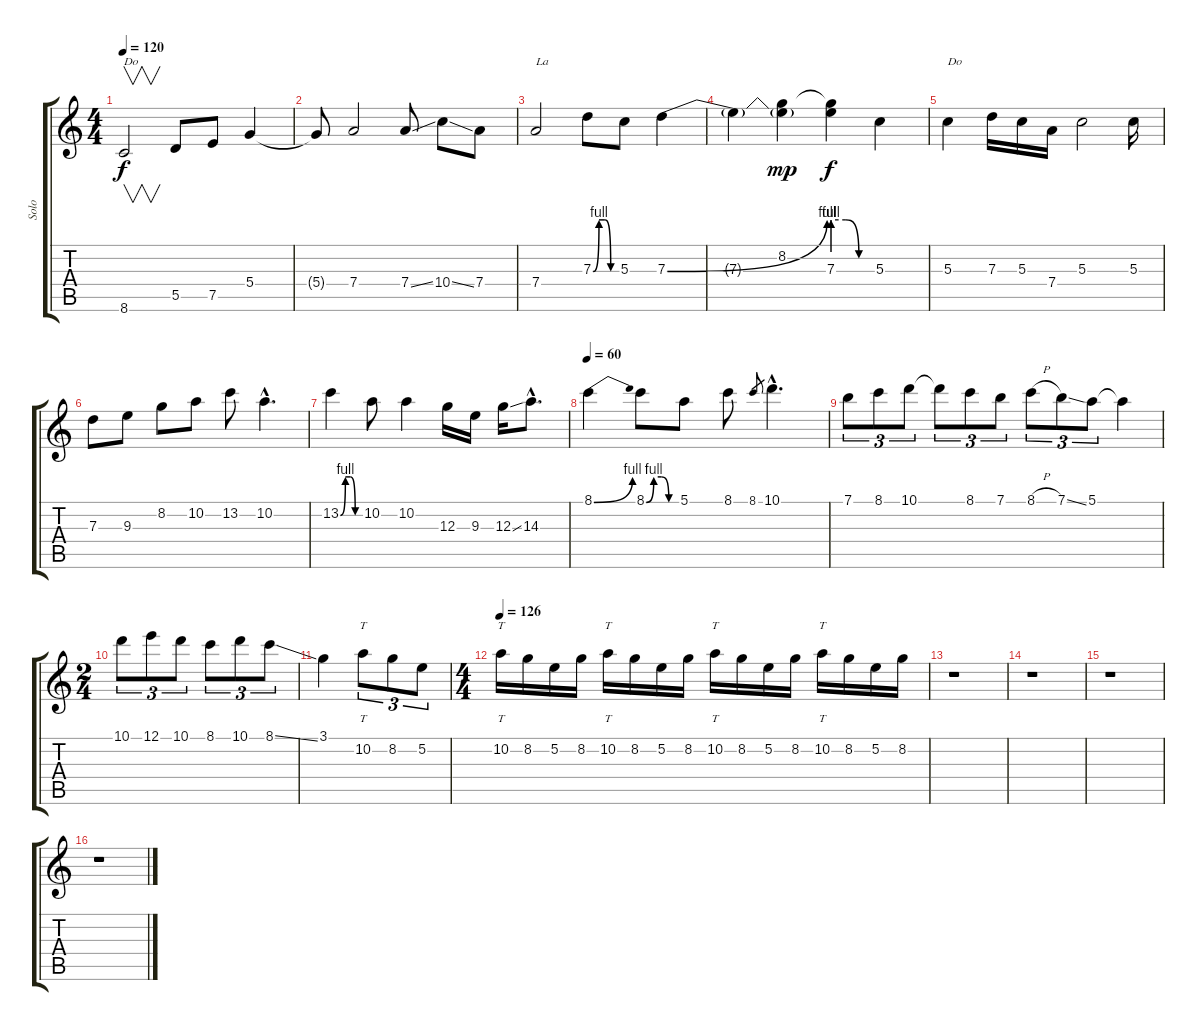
\track ("Solo" "Solo") {instrument overdrivenguitar}
\staff {score tabs}
\tuning (E4 B3 G3 D3 A2 E2) {hide}
\ts (4 4)
\tempo 120
\clef g2
\ks c
8.6.2{v txt "Do" dy f instrument overdrivenguitar} 5.5.8 7.5.8 5.4.4 |
5.4{t}.8 7.4.2 7.4{ss}.8 10.4{ss}.8 7.4.8 |
7.4.2{txt "La"} 7.3{be (custom 0 0 15 4 30 4 45 0 60 0)}.8 5.3.8 7.3{be (bend 0 0 60 4)}.4 |
7.3{t}.4 (8.2 7.3{t}).4{dy mp} (8.2{t} 7.3{be (custom 0 4 20 4 40 0 60 0)}).4{dy f} 5.3.4 |
5.3.4{txt "Do"} 7.3.16 5.3.16 7.4.16 5.3.2 5.3.16 |
7.3.8 9.3.8 8.2.8 10.2.8 13.2.8 10.2{hac}.4{d} |
13.2{be (custom 0 0 15 4 30 4 45 0 60 0)}.4 10.2.8 10.2.4 12.3.16 9.3.16 12.3{ss}.16 14.3{hac}.8{d} |
\tempo 60
8.1{be (bend 0 0 60 4)}.4 8.1{be (custom 0 0 15 4 30 4 45 0 60 0)}.8 5.1.8 8.1.8 8.1.8{gr} 10.1{hac}.4{d} |
7.1.8{tu (3 2)} 8.1.8{tu (3 2)} 10.1.8{tu (3 2)} 10.1{t}.8{tu (3 2)} 8.1.8{tu (3 2)} 7.1.8{tu (3 2)} 8.1{h}.8{tu (3 2)} 7.1{ss}.8{tu (3 2)} 5.1.8{tu (3 2)} 5.1{t}.4 |
\ts (2 4)
10.1.8{tu (3 2)} 12.1.8{tu (3 2)} 10.1.8{tu (3 2)} 8.1.8{tu (3 2)} 10.1.8{tu (3 2)} 8.1{ss}.8{tu (3 2)} |
3.1.4 10.2.8{tt tu (3 2)} 8.2.8{tu (3 2)} 5.2.8{tu (3 2)} |
\ts (4 4)
\tempo 126
10.2.16{tt} 8.2.16 5.2.16 8.2.16 10.2.16{tt} 8.2.16 5.2.16 8.2.16 10.2.16{tt} 8.2.16 5.2.16 8.2.16 10.2.16{tt} 8.2.16 5.2.16 8.2.16 |
r.1 |
r.1 |
r.1 |
r.1
